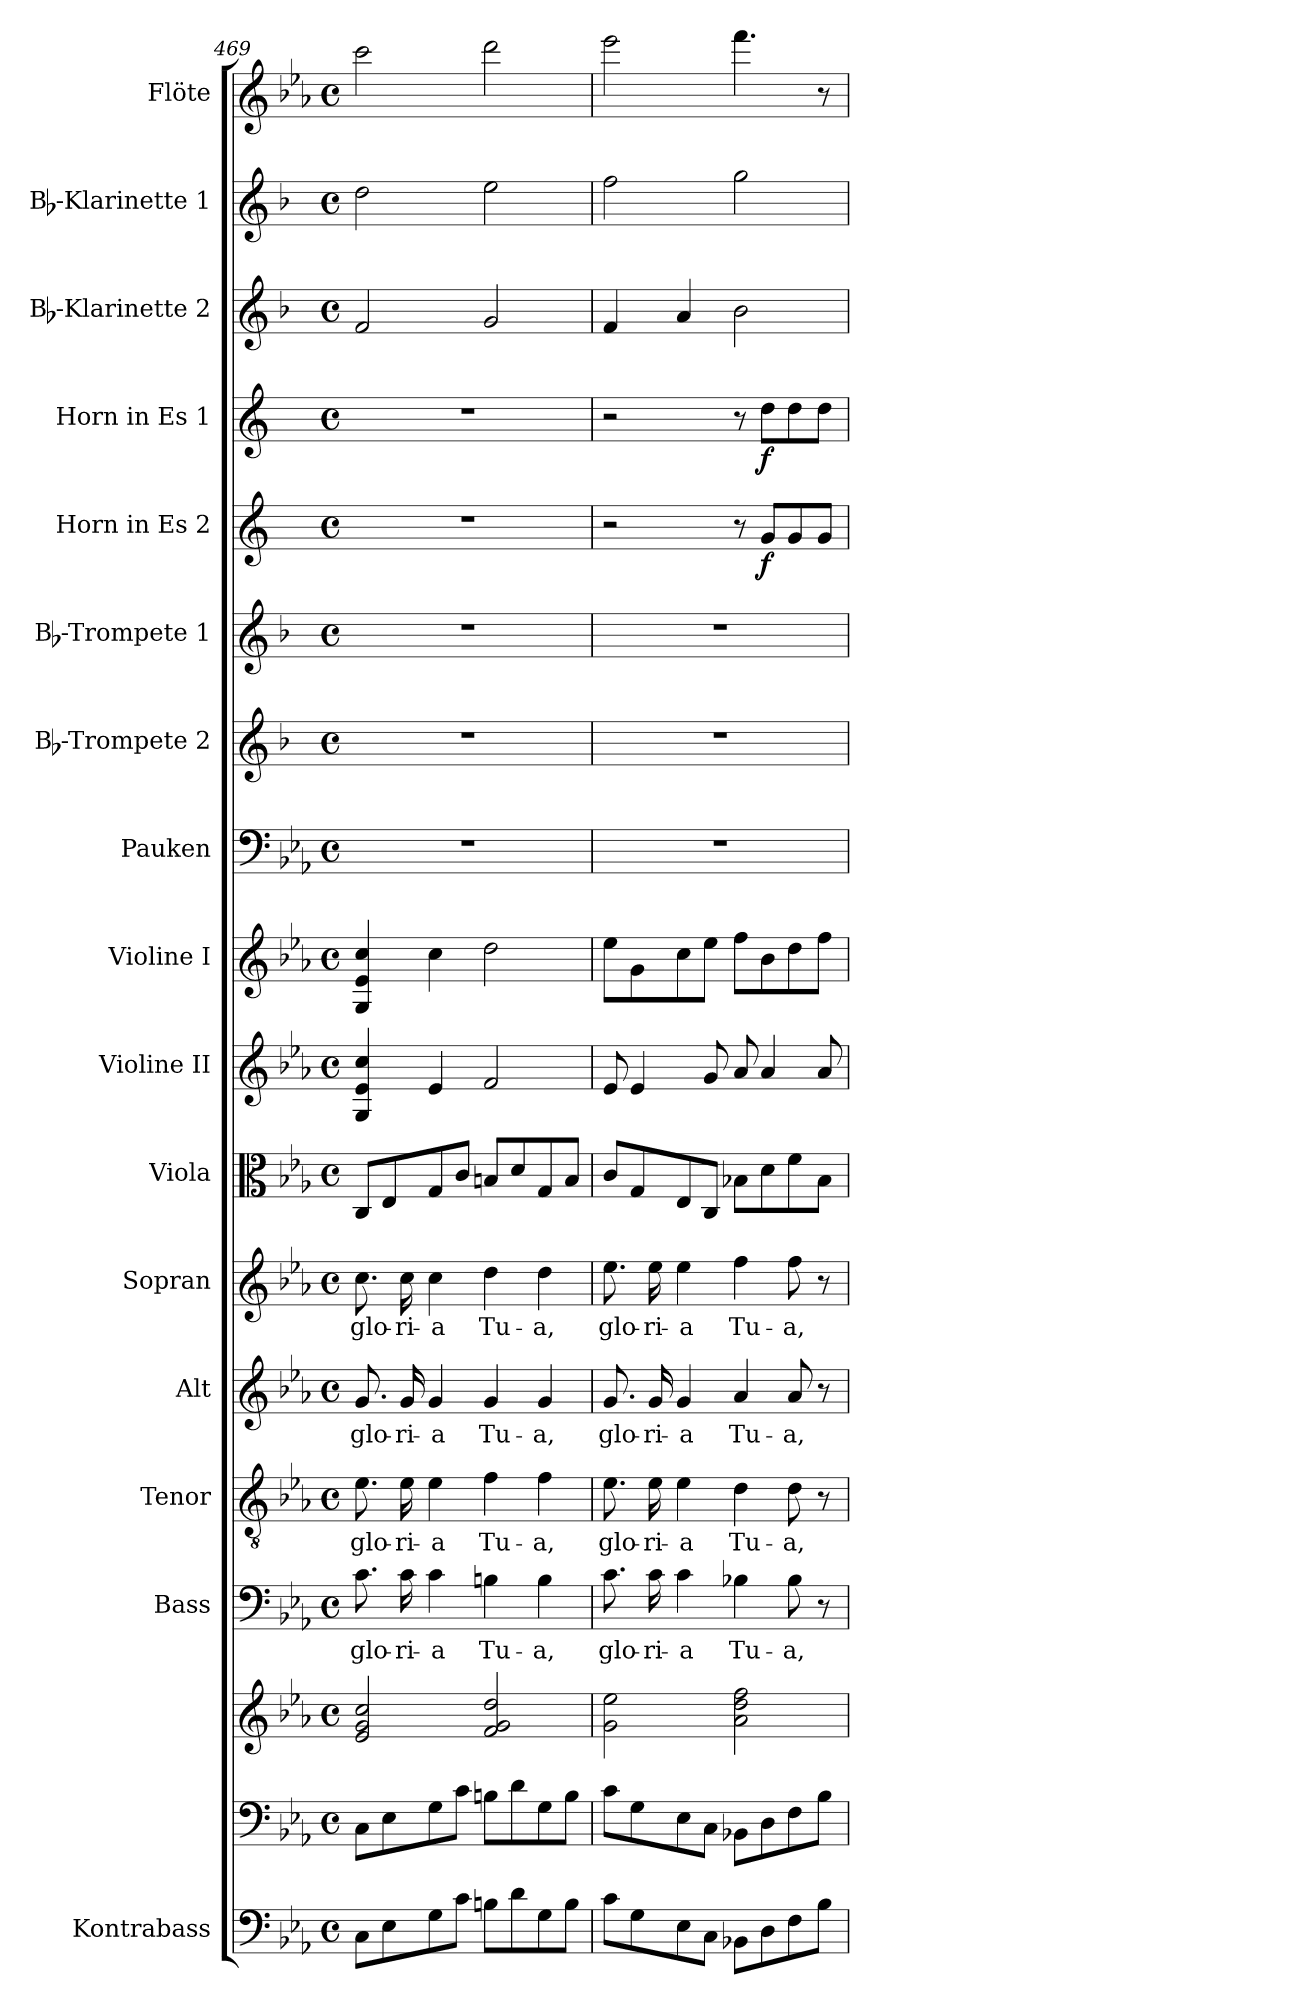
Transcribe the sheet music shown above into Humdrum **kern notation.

**kern	**kern	**kern	**kern	**text	**kern	**text	**kern	**text	**kern	**text	**kern	**kern	**kern	**kern	**kern	**kern	**kern	**dynam	**kern	**dynam	**kern	**kern	**kern
*part17	*part16	*part16	*part15	*part15	*part14	*part14	*part13	*part13	*part12	*part12	*part11	*part10	*part9	*part8	*part7	*part6	*part5	*part5	*part4	*part4	*part3	*part2	*part1
*staff18	*staff17	*staff16	*staff15	*staff15	*staff14	*staff14	*staff13	*staff13	*staff12	*staff12	*staff11	*staff10	*staff9	*staff8	*staff7	*staff6	*staff5	*staff5	*staff4	*staff4	*staff3	*staff2	*staff1
*I"Kontrabass	*	*	*I"Bass	*	*I"Tenor	*	*I"Alt	*	*I"Sopran	*	*I"Viola	*I"Violine II	*I"Violine I	*I"Pauken	*I"Bb-Trompete 2	*I"Bb-Trompete 1	*I"Horn in Es 2	*	*I"Horn in Es 1	*	*I"Bb-Klarinette 2	*I"Bb-Klarinette 1	*I"Flöte
*I'Kb.	*	*	*I'B.	*	*I'T.	*	*I'A.	*	*I'S.	*	*I'Vla.	*I'Vl. II	*I'Vl. I	*I'Pk.	*I'Bb Trp. 2	*I'Bb Trp. 1	*	*	*	*	*I'Bb Kl. 2	*I'Bb Kl. 1	*I'Fl.
*clefF4	*clefF4	*clefG2	*clefF4	*	*clefGv2	*	*clefG2	*	*clefG2	*	*clefC3	*clefG2	*clefG2	*clefF4	*clefG2	*clefG2	*clefG2	*	*clefG2	*	*clefG2	*clefG2	*clefG2
*ITrd7c12	*	*	*	*	*	*	*	*	*	*	*	*	*	*	*ITrd1c2	*ITrd1c2	*ITrd5c9	*	*ITrd5c9	*	*ITrd1c2	*ITrd1c2	*
*k[b-e-a-]	*k[b-e-a-]	*k[b-e-a-]	*k[b-e-a-]	*	*k[b-e-a-]	*	*k[b-e-a-]	*	*k[b-e-a-]	*	*k[b-e-a-]	*k[b-e-a-]	*k[b-e-a-]	*k[b-e-a-]	*k[b-e-a-]	*k[b-e-a-]	*k[b-e-a-]	*	*k[b-e-a-]	*	*k[b-e-a-]	*k[b-e-a-]	*k[b-e-a-]
*E-:	*E-:	*E-:	*E-:	*	*E-:	*	*E-:	*	*E-:	*	*E-:	*E-:	*E-:	*E-:	*E-:	*E-:	*E-:	*	*E-:	*	*E-:	*E-:	*E-:
*M4/4	*M4/4	*M4/4	*M4/4	*	*M4/4	*	*M4/4	*	*M4/4	*	*M4/4	*M4/4	*M4/4	*M4/4	*M4/4	*M4/4	*M4/4	*	*M4/4	*	*M4/4	*M4/4	*M4/4
*met(c)	*met(c)	*met(c)	*met(c)	*	*met(c)	*	*met(c)	*	*met(c)	*	*met(c)	*met(c)	*met(c)	*met(c)	*met(c)	*met(c)	*met(c)	*	*met(c)	*	*met(c)	*met(c)	*met(c)
=469	=469	=469	=469	=469	=469	=469	=469	=469	=469	=469	=469	=469	=469	=469	=469	=469	=469	=469	=469	=469	=469	=469	=469
!	!	!	!	!LO:LY:b	!	!LO:LY:b	!	!LO:LY:b	!	!LO:LY:b	!	!	!	!	!	!	!	!	!	!	!	!	!
8CC\L	8C\L	2e-/ 2g/ 2cc/	8.c\	glo-	8.e-\	glo-	8.g/	glo-	8.cc\	glo-	8C/L	4G/ 4e-/ 4cc/	4G/ 4e-/ 4cc/	1r	1r	1r	1r	.	1r	.	2e-/	2cc\	2ccc\
8EE-\	8E-\	.	.	.	.	.	.	.	.	.	8E-/	.	.	.	.	.	.	.	.	.	.	.	.
!	!	!	!	!LO:LY:b	!	!LO:LY:b	!	!LO:LY:b	!	!LO:LY:b	!	!	!	!	!	!	!	!	!	!	!	!	!
.	.	.	16c\	-ri-	16e-\	-ri-	16g/	-ri-	16cc\	-ri-	.	.	.	.	.	.	.	.	.	.	.	.	.
!	!	!	!	!LO:LY:b	!	!LO:LY:b	!	!LO:LY:b	!	!LO:LY:b	!	!	!	!	!	!	!	!	!	!	!	!	!
8GG\	8G\	.	4c\	-a	4e-\	-a	4g/	-a	4cc\	-a	8G/	4e-/	4cc\	.	.	.	.	.	.	.	.	.	.
8C\J	8c\J	.	.	.	.	.	.	.	.	.	8c/J	.	.	.	.	.	.	.	.	.	.	.	.
!	!	!	!	!LO:LY:b	!	!LO:LY:b	!	!LO:LY:b	!	!LO:LY:b	!	!	!	!	!	!	!	!	!	!	!	!	!
8BBn\L	8Bn\L	2f/ 2g/ 2dd/	4Bn\	Tu-	4f\	Tu-	4g/	Tu-	4dd\	Tu-	8Bn/L	2f/	2dd\	.	.	.	.	.	.	.	2f/	2dd\	2ddd\
8D\	8d\	.	.	.	.	.	.	.	.	.	8d/	.	.	.	.	.	.	.	.	.	.	.	.
!	!	!	!	!LO:LY:b	!	!LO:LY:b	!	!LO:LY:b	!	!LO:LY:b	!	!	!	!	!	!	!	!	!	!	!	!	!
8GG\	8G\	.	4B\	-a,	4f\	-a,	4g/	-a,	4dd\	-a,	8G/	.	.	.	.	.	.	.	.	.	.	.	.
8BB\J	8B\J	.	.	.	.	.	.	.	.	.	8B/J	.	.	.	.	.	.	.	.	.	.	.	.
=470	=470	=470	=470	=470	=470	=470	=470	=470	=470	=470	=470	=470	=470	=470	=470	=470	=470	=470	=470	=470	=470	=470	=470
!	!	!	!	!LO:LY:b	!	!LO:LY:b	!	!LO:LY:b	!	!LO:LY:b	!	!	!	!	!	!	!	!	!	!	!	!	!
8C\L	8c\L	2g\ 2ee-\	8.c\	glo-	8.e-\	glo-	8.g/	glo-	8.ee-\	glo-	8c/L	8e-/	8ee-\L	1r	1r	1r	2r	.	2r	.	4e-/	2ee-\	2eee-\
8GG\	8G\	.	.	.	.	.	.	.	.	.	8G/	4e-/	8g\	.	.	.	.	.	.	.	.	.	.
!	!	!	!	!LO:LY:b	!	!LO:LY:b	!	!LO:LY:b	!	!LO:LY:b	!	!	!	!	!	!	!	!	!	!	!	!	!
.	.	.	16c\	-ri-	16e-\	-ri-	16g/	-ri-	16ee-\	-ri-	.	.	.	.	.	.	.	.	.	.	.	.	.
!	!	!	!	!LO:LY:b	!	!LO:LY:b	!	!LO:LY:b	!	!LO:LY:b	!	!	!	!	!	!	!	!	!	!	!	!	!
8EE-\	8E-\	.	4c\	-a	4e-\	-a	4g/	-a	4ee-\	-a	8E-/	.	8cc\	.	.	.	.	.	.	.	4g/	.	.
8CC\J	8C\J	.	.	.	.	.	.	.	.	.	8C/J	8g/	8ee-\J	.	.	.	.	.	.	.	.	.	.
!	!	!	!	!LO:LY:b	!	!LO:LY:b	!	!LO:LY:b	!	!LO:LY:b	!	!	!	!	!	!	!	!	!	!	!	!	!
8BBB-X\L	8BB-X\L	2a-\ 2dd\ 2ff\	4B-X\	Tu-	4d\	Tu-	4a-/	Tu-	4ff\	Tu-	8B-X\L	8a-/	8ff\L	.	.	.	8r	.	8r	.	2a-\	2ff\	4.fff\
!	!	!	!	!	!	!	!	!	!	!	!	!	!	!	!	!	!	!LO:DY:b	!	!LO:DY:b	!	!	!
8DD\	8D\	.	.	.	.	.	.	.	.	.	8d\	4a-/	8b-\	.	.	.	8B-/L	f	8f\L	f	.	.	.
!	!	!	!	!LO:LY:b	!	!LO:LY:b	!	!LO:LY:b	!	!LO:LY:b	!	!	!	!	!	!	!	!	!	!	!	!	!
8FF\	8F\	.	8B-\	-a,	8d\	-a,	8a-/	-a,	8ff\	-a,	8f\	.	8dd\	.	.	.	8B-/	.	8f\	.	.	.	.
8BB-\J	8B-\J	.	8r	.	8r	.	8r	.	8r	.	8B-\J	8a-/	8ff\J	.	.	.	8B-/J	.	8f\J	.	.	.	8r
=	=	=	=	=	=	=	=	=	=	=	=	=	=	=	=	=	=	=	=	=	=	=	=
*-	*-	*-	*-	*-	*-	*-	*-	*-	*-	*-	*-	*-	*-	*-	*-	*-	*-	*-	*-	*-	*-	*-	*-
